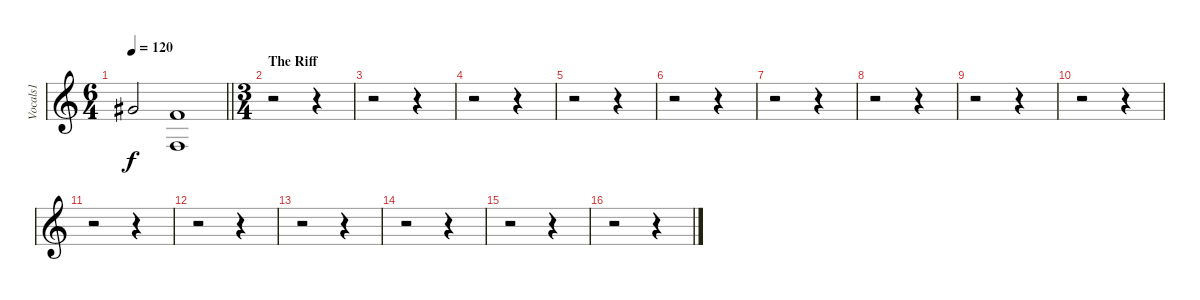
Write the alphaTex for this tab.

\track ("Vocals1" "Vocals1") {instrument stringensemble1}
\staff {score}
\tuning (E4 C4 G3 C3 G2 C2) {hide}
\ts (6 4)
\tempo 120
\clef g2
\barLineRight lightlight
\ks c
8.2.2{dy f} (5.2 5.4).1 |
\ts (3 4)
\section ("" "The Riff")
r.2 r.4 |
r.2 r.4 |
r.2 r.4 |
r.2 r.4 |
r.2 r.4 |
r.2 r.4 |
r.2 r.4 |
r.2 r.4 |
r.2 r.4 |
r.2 r.4 |
r.2 r.4 |
r.2 r.4 |
r.2 r.4 |
r.2 r.4 |
r.2 r.4
